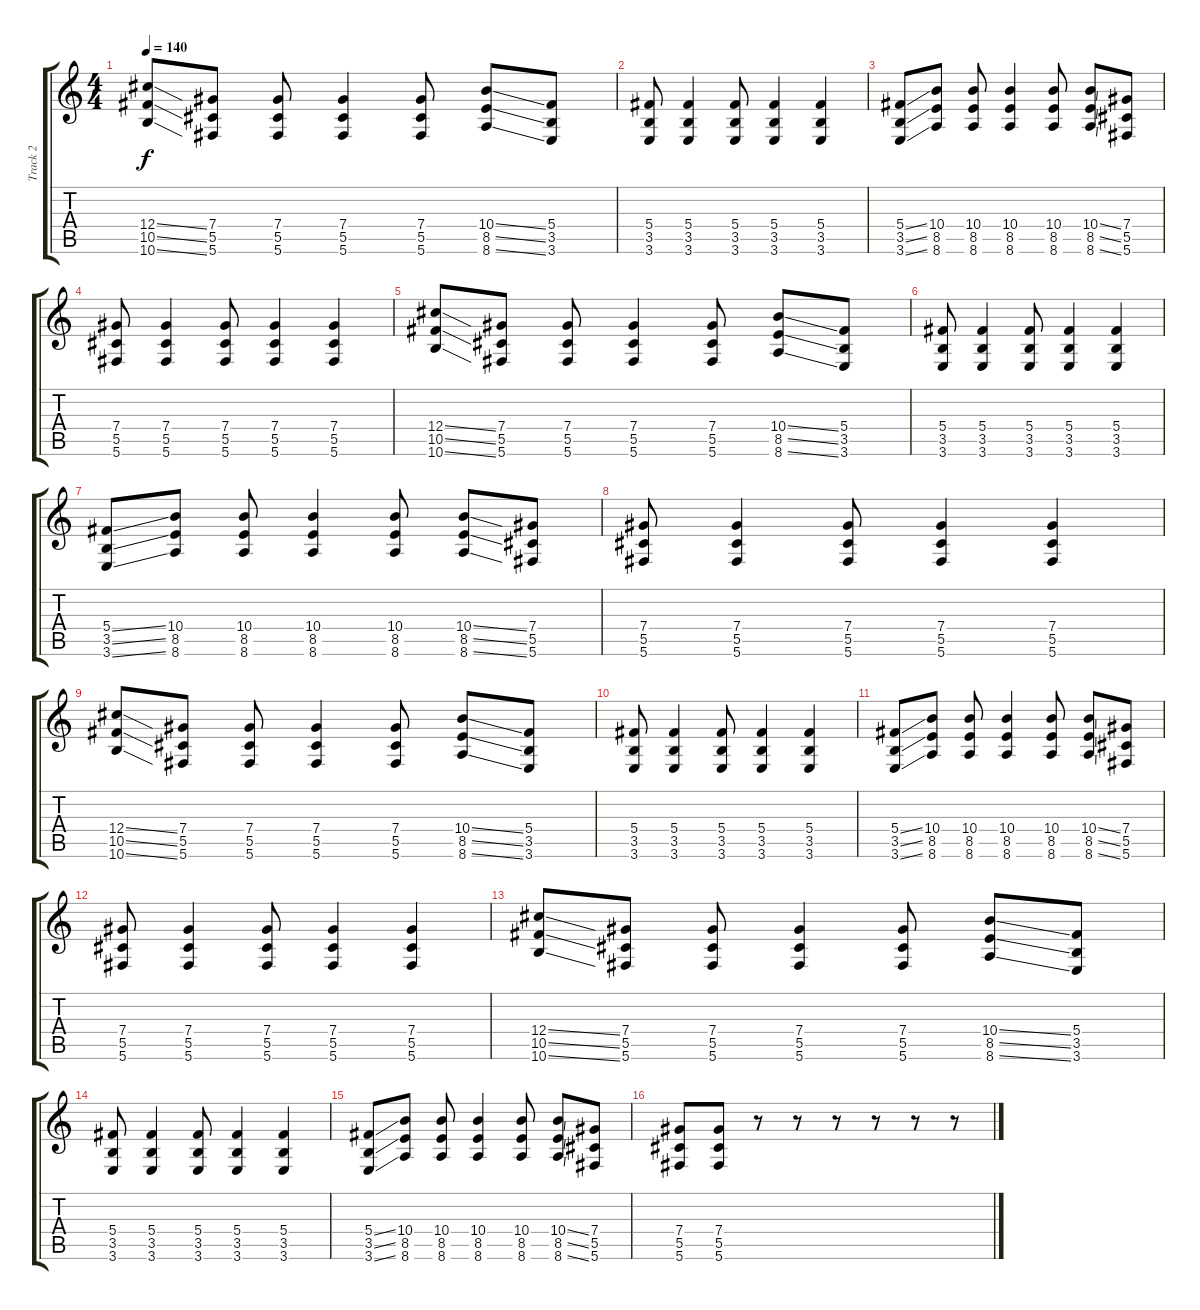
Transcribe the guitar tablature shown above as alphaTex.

\track ("Track 2" "Track 2") {instrument electricguitarjazz}
\staff {score tabs}
\tuning (Eb4 Bb3 Gb3 Db3 Ab2 Db2) {hide}
\ts (4 4)
\tempo 140
\clef g2
\ks c
(12.4{ss} 10.5{ss} 10.6{ss}).8{dy f} (7.4 5.5 5.6).8 (7.4 5.5 5.6).8 (7.4 5.5 5.6).4 (7.4 5.5 5.6).8 (10.4{ss} 8.5{ss} 8.6{ss}).8 (5.4 3.5 3.6).8 |
(5.4 3.5 3.6).8 (5.4 3.5 3.6).4 (5.4 3.5 3.6).8 (5.4 3.5 3.6).4 (5.4 3.5 3.6).4 |
(5.4{ss} 3.5{ss} 3.6{ss}).8 (10.4 8.5 8.6).8 (10.4 8.5 8.6).8 (10.4 8.5 8.6).4 (10.4 8.5 8.6).8 (10.4{ss} 8.5{ss} 8.6{ss}).8 (7.4 5.5 5.6).8 |
(7.4 5.5 5.6).8 (7.4 5.5 5.6).4 (7.4 5.5 5.6).8 (7.4 5.5 5.6).4 (7.4 5.5 5.6).4 |
(12.4{ss} 10.5{ss} 10.6{ss}).8 (7.4 5.5 5.6).8 (7.4 5.5 5.6).8 (7.4 5.5 5.6).4 (7.4 5.5 5.6).8 (10.4{ss} 8.5{ss} 8.6{ss}).8 (5.4 3.5 3.6).8 |
(5.4 3.5 3.6).8 (5.4 3.5 3.6).4 (5.4 3.5 3.6).8 (5.4 3.5 3.6).4 (5.4 3.5 3.6).4 |
(5.4{ss} 3.5{ss} 3.6{ss}).8 (10.4 8.5 8.6).8 (10.4 8.5 8.6).8 (10.4 8.5 8.6).4 (10.4 8.5 8.6).8 (10.4{ss} 8.5{ss} 8.6{ss}).8 (7.4 5.5 5.6).8 |
(7.4 5.5 5.6).8 (7.4 5.5 5.6).4 (7.4 5.5 5.6).8 (7.4 5.5 5.6).4 (7.4 5.5 5.6).4 |
(12.4{ss} 10.5{ss} 10.6{ss}).8 (7.4 5.5 5.6).8 (7.4 5.5 5.6).8 (7.4 5.5 5.6).4 (7.4 5.5 5.6).8 (10.4{ss} 8.5{ss} 8.6{ss}).8 (5.4 3.5 3.6).8 |
(5.4 3.5 3.6).8 (5.4 3.5 3.6).4 (5.4 3.5 3.6).8 (5.4 3.5 3.6).4 (5.4 3.5 3.6).4 |
(5.4{ss} 3.5{ss} 3.6{ss}).8 (10.4 8.5 8.6).8 (10.4 8.5 8.6).8 (10.4 8.5 8.6).4 (10.4 8.5 8.6).8 (10.4{ss} 8.5{ss} 8.6{ss}).8 (7.4 5.5 5.6).8 |
(7.4 5.5 5.6).8 (7.4 5.5 5.6).4 (7.4 5.5 5.6).8 (7.4 5.5 5.6).4 (7.4 5.5 5.6).4 |
(12.4{ss} 10.5{ss} 10.6{ss}).8 (7.4 5.5 5.6).8 (7.4 5.5 5.6).8 (7.4 5.5 5.6).4 (7.4 5.5 5.6).8 (10.4{ss} 8.5{ss} 8.6{ss}).8 (5.4 3.5 3.6).8 |
(5.4 3.5 3.6).8 (5.4 3.5 3.6).4 (5.4 3.5 3.6).8 (5.4 3.5 3.6).4 (5.4 3.5 3.6).4 |
(5.4{ss} 3.5{ss} 3.6{ss}).8 (10.4 8.5 8.6).8 (10.4 8.5 8.6).8 (10.4 8.5 8.6).4 (10.4 8.5 8.6).8 (10.4{ss} 8.5{ss} 8.6{ss}).8 (7.4 5.5 5.6).8 |
(7.4 5.5 5.6).8 (7.4 5.5 5.6).8 r.8 r.8 r.8 r.8 r.8 r.8
